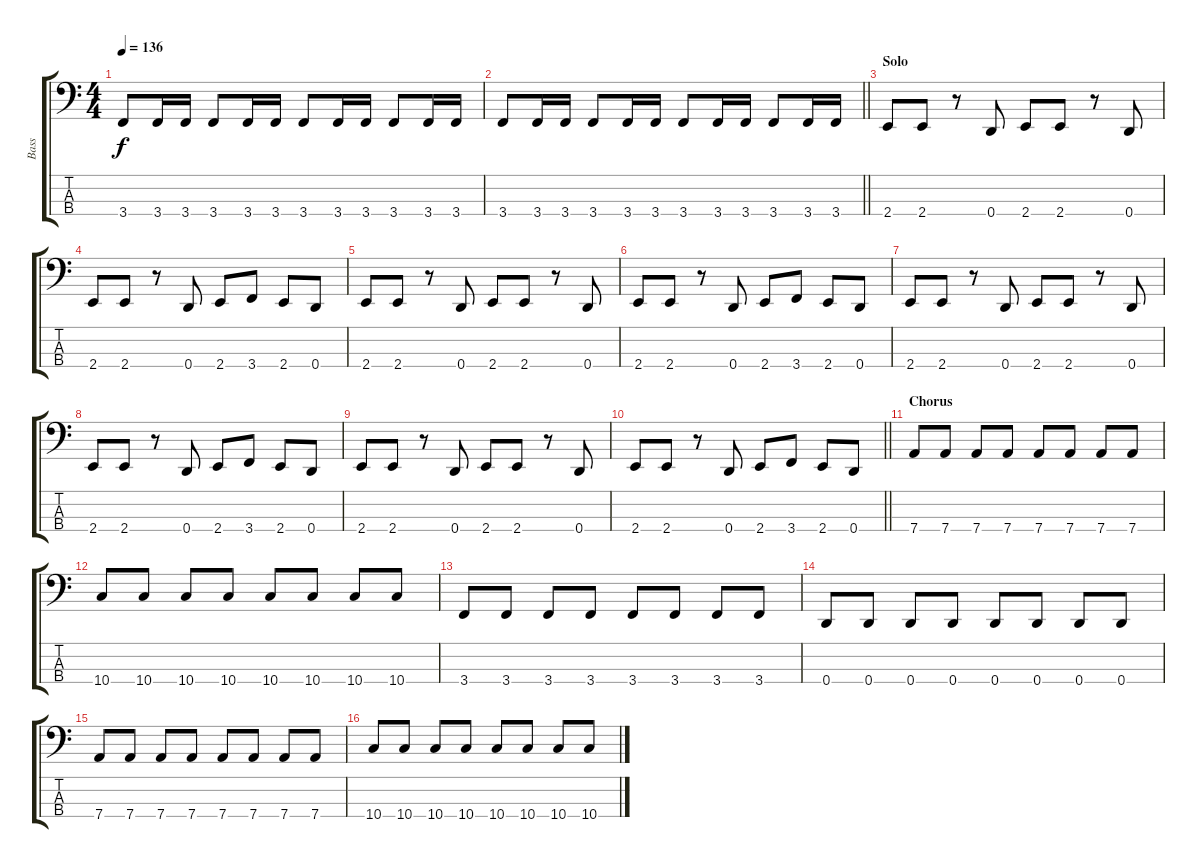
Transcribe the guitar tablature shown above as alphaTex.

\track ("Bass" "Bass") {instrument electricbasspick}
\staff {score tabs}
\tuning (G2 D2 A1 D1) {hide}
\ts (4 4)
\tempo 136
\clef f4
\ks c
3.4.8{dy f} 3.4.16 3.4.16 3.4.8 3.4.16 3.4.16 3.4.8 3.4.16 3.4.16 3.4.8 3.4.16 3.4.16 |
\barLineRight lightlight
3.4.8 3.4.16 3.4.16 3.4.8 3.4.16 3.4.16 3.4.8 3.4.16 3.4.16 3.4.8 3.4.16 3.4.16 |
\section ("" "Solo")
2.4.8 2.4.8 r.8 0.4.8 2.4.8 2.4.8 r.8 0.4.8 |
2.4.8 2.4.8 r.8 0.4.8 2.4.8 3.4.8 2.4.8 0.4.8 |
2.4.8 2.4.8 r.8 0.4.8 2.4.8 2.4.8 r.8 0.4.8 |
2.4.8 2.4.8 r.8 0.4.8 2.4.8 3.4.8 2.4.8 0.4.8 |
2.4.8 2.4.8 r.8 0.4.8 2.4.8 2.4.8 r.8 0.4.8 |
2.4.8 2.4.8 r.8 0.4.8 2.4.8 3.4.8 2.4.8 0.4.8 |
2.4.8 2.4.8 r.8 0.4.8 2.4.8 2.4.8 r.8 0.4.8 |
\barLineRight lightlight
2.4.8 2.4.8 r.8 0.4.8 2.4.8 3.4.8 2.4.8 0.4.8 |
\section ("" "Chorus")
7.4.8 7.4.8 7.4.8 7.4.8 7.4.8 7.4.8 7.4.8 7.4.8 |
10.4.8 10.4.8 10.4.8 10.4.8 10.4.8 10.4.8 10.4.8 10.4.8 |
3.4.8 3.4.8 3.4.8 3.4.8 3.4.8 3.4.8 3.4.8 3.4.8 |
0.4.8 0.4.8 0.4.8 0.4.8 0.4.8 0.4.8 0.4.8 0.4.8 |
7.4.8 7.4.8 7.4.8 7.4.8 7.4.8 7.4.8 7.4.8 7.4.8 |
10.4.8 10.4.8 10.4.8 10.4.8 10.4.8 10.4.8 10.4.8 10.4.8
